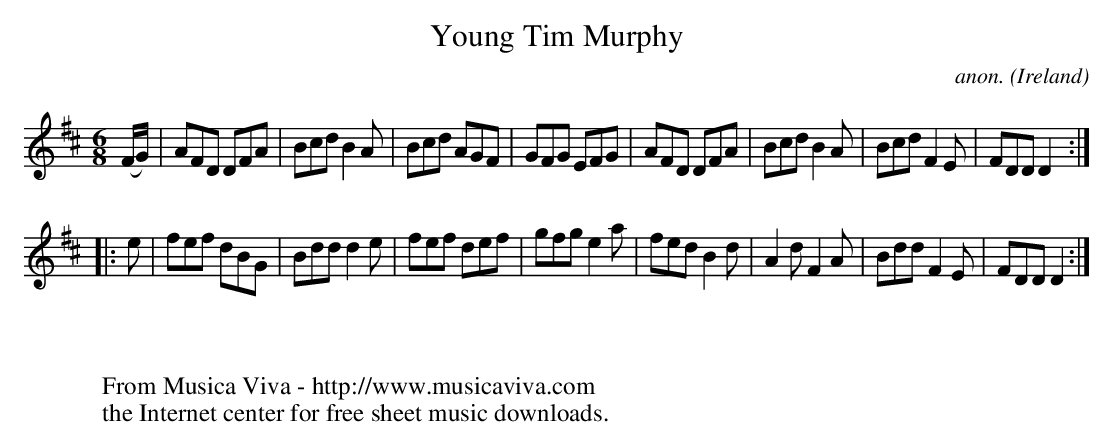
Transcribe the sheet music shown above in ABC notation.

X:1
T:Young Tim Murphy
C:anon.
O:Ireland
M:6/8
L:1/8
K:D
(F/G/)|AFD DFA|Bcd B2A|Bcd AGF|GFG EFG|AFD DFA|Bcd B2A|Bcd F2E|FDD D2:|
|:e|fef dBG|Bdd d2e|fef def|gfg e2a|fed B2d|A2d F2A|Bdd F2E|FDD D2:|
W:
W:
W: From Musica Viva - http://www.musicaviva.com
W: the Internet center for free sheet music downloads.
